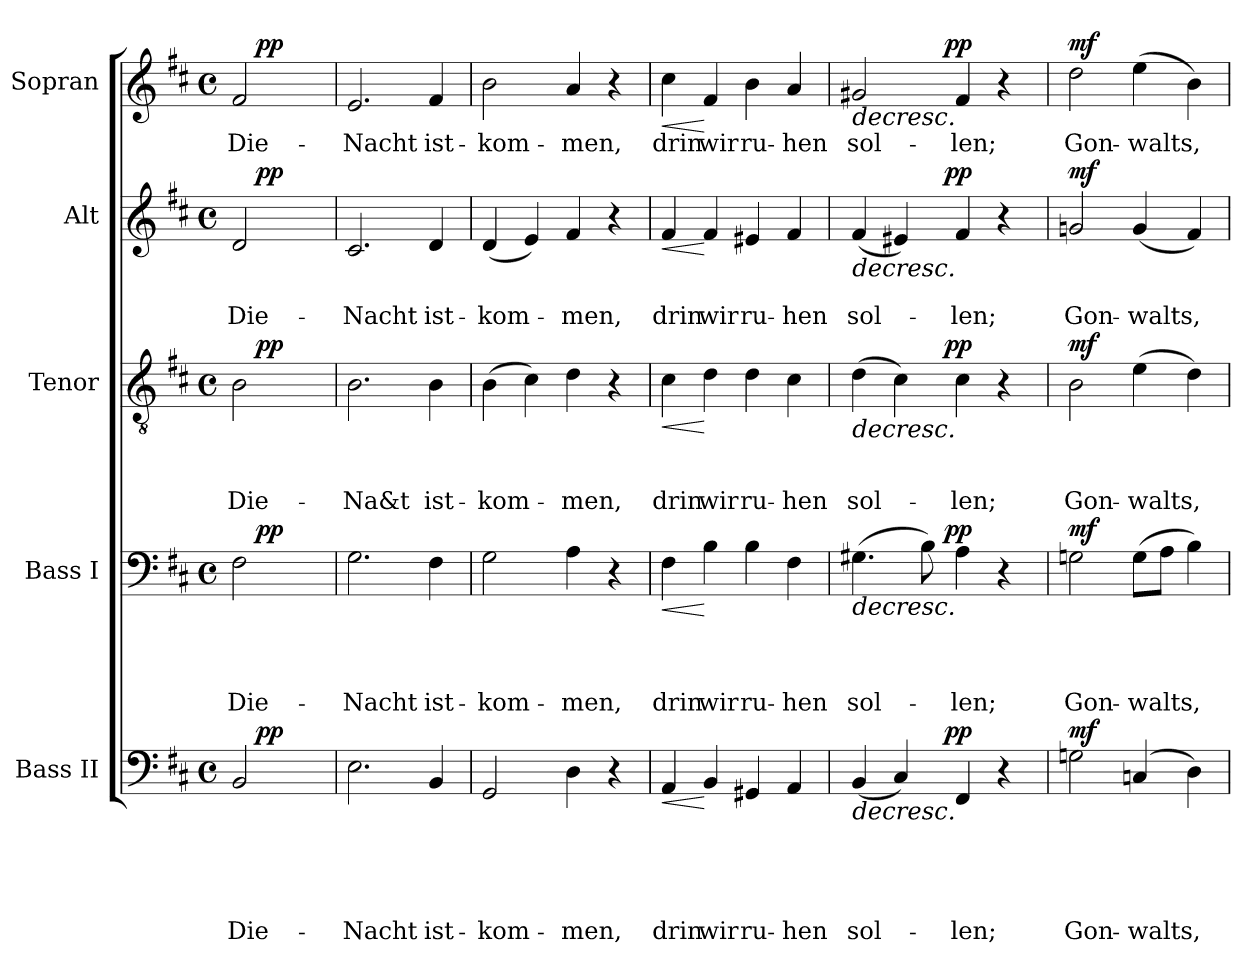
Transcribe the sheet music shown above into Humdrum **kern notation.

**kern	**text	**text	**text	**text	**text	**dynam	**kern	**text	**text	**text	**text	**dynam	**kern	**text	**text	**text	**dynam	**kern	**text	**text	**dynam	**kern	**text	**dynam
*part5	*part5	*part5	*part5	*part5	*part5	*part5	*part4	*part4	*part4	*part4	*part4	*part4	*part3	*part3	*part3	*part3	*part3	*part2	*part2	*part2	*part2	*part1	*part1	*part1
*staff5	*staff5	*staff5	*staff5	*staff5	*staff5	*staff5	*staff4	*staff4	*staff4	*staff4	*staff4	*staff4	*staff3	*staff3	*staff3	*staff3	*staff3	*staff2	*staff2	*staff2	*staff2	*staff1	*staff1	*staff1
*I"Bass II	*	*	*	*	*	*	*I"Bass I	*	*	*	*	*	*I"Tenor	*	*	*	*	*I"Alt	*	*	*	*I"Sopran	*	*
*clefF4	*	*	*	*	*	*	*clefF4	*	*	*	*	*	*clefGv2	*	*	*	*	*clefG2	*	*	*	*clefG2	*	*
*k[f#c#]	*	*	*	*	*	*	*k[f#c#]	*	*	*	*	*	*k[f#c#]	*	*	*	*	*k[f#c#]	*	*	*	*k[f#c#]	*	*
*D:	*	*	*	*	*	*	*D:	*	*	*	*	*	*D:	*	*	*	*	*D:	*	*	*	*D:	*	*
*M4/4	*	*	*	*	*	*	*M4/4	*	*	*	*	*	*M4/4	*	*	*	*	*M4/4	*	*	*	*M4/4	*	*
*met(c)	*	*	*	*	*	*	*met(c)	*	*	*	*	*	*met(c)	*	*	*	*	*met(c)	*	*	*	*met(c)	*	*
=1	=1	=1	=1	=1	=1	=1	=1	=1	=1	=1	=1	=1	=1	=1	=1	=1	=1	=1	=1	=1	=1	=1	=1	=1
!	!	!	!	!	!	!	!	!	!	!	!	!	!	!	!	!	!	!	!	!	!	!LO:TX:a:t=Sehr langsam (	!	!
!	!	!	!	!	!LO:LY:b	!	!	!	!	!	!LO:LY:b	!	!	!	!	!LO:LY:b	!	!	!	!LO:LY:b	!	!	!LO:LY:b	!
*^	*	*	*	*	*	*	*^	*	*	*	*	*	*^	*	*	*	*	*^	*	*	*	*^	*	*
2BB/	16.ryy	.	.	.	.	Die-	.	2F#\	16.ryy	.	.	.	Die-	.	2B\	16.ryy	.	.	Die-	.	2d/	16.ryy	.	Die-	.	2f#/	16.ryy	Die-	.
!	!	!	!	!	!	!	!LO:DY:a	!	!	!	!	!	!	!LO:DY:a	!	!	!	!	!	!LO:DY:a	!	!	!	!	!LO:DY:a	!	!	!	!LO:DY:a
.	4ryy	.	.	.	.	.	pp	.	4ryy	.	.	.	.	pp	.	4ryy	.	.	.	pp	.	4ryy	.	.	pp	.	4ryy	.	pp
.	8ryy	.	.	.	.	.	.	.	8ryy	.	.	.	.	.	.	8ryy	.	.	.	.	.	8ryy	.	.	.	.	8ryy	.	.
.	32ryy	.	.	.	.	.	.	.	32ryy	.	.	.	.	.	.	32ryy	.	.	.	.	.	32ryy	.	.	.	.	32ryy	.	.
=2!	=2!	=2!	=2!	=2!	=2!	=2!	=2!	=2!	=2!	=2!	=2!	=2!	=2!	=2!	=2!	=2!	=2!	=2!	=2!	=2!	=2!	=2!	=2!	=2!	=2!	=2!	=2!	=2!	=2!
!	!	!	!	!	!	!LO:LY:b	!	!	!	!	!	!	!LO:LY:b	!	!	!	!	!	!LO:LY:b	!	!	!	!	!LO:LY:b	!	!	!	!LO:LY:b	!
*v	*v	*	*	*	*	*	*	*	*	*	*	*	*	*	*v	*v	*	*	*	*	*v	*v	*	*	*	*v	*v	*	*
*	*	*	*	*	*	*	*v	*v	*	*	*	*	*	*	*	*	*	*	*	*	*	*	*	*	*
2.E\	.	.	.	.	-Nacht	.	2.G\	.	.	.	-Nacht	.	2.B\	.	.	-Na&t	.	2.c#/	.	-Nacht	.	2.e/	-Nacht	.
!	!	!	!	!	!LO:LY:b	!	!	!	!	!	!LO:LY:b	!	!	!	!	!LO:LY:b	!	!	!	!LO:LY:b	!	!	!LO:LY:b	!
4BB/	.	.	.	.	ist-	.	4F#\	.	.	.	ist-	.	4B\	.	.	ist-	.	4d/	.	ist-	.	4f#/	ist-	.
=3!	=3!	=3!	=3!	=3!	=3!	=3!	=3!	=3!	=3!	=3!	=3!	=3!	=3!	=3!	=3!	=3!	=3!	=3!	=3!	=3!	=3!	=3!	=3!	=3!
!	!	!	!	!	!LO:LY:b	!	!	!	!	!	!LO:LY:b	!	!	!	!	!LO:LY:b	!	!	!	!LO:LY:b	!	!	!LO:LY:b	!
2GG/	.	.	.	.	-kom-	.	2G\	.	.	.	-kom-	.	(>4B\	.	.	-kom-	.	(<4d/	.	-kom-	.	2b\	-kom-	.
.	.	.	.	.	.	.	.	.	.	.	.	.	4c#\)	.	.	.	.	4e/)	.	.	.	.	.	.
!	!	!	!	!	!LO:LY:b	!	!	!	!	!	!LO:LY:b	!	!	!	!	!LO:LY:b	!	!	!	!LO:LY:b	!	!	!LO:LY:b	!
4D\	.	.	.	.	-men,	.	4A\	.	.	.	-men,	.	4d\	.	.	-men,	.	4f#/	.	-men,	.	4a/	-men,	.
4r	.	.	.	.	.	.	4r	.	.	.	.	.	4r	.	.	.	.	4r	.	.	.	4r	.	.
=4!	=4!	=4!	=4!	=4!	=4!	=4!	=4!	=4!	=4!	=4!	=4!	=4!	=4!	=4!	=4!	=4!	=4!	=4!	=4!	=4!	=4!	=4!	=4!	=4!
!	!	!	!	!	!LO:LY:b	!LO:HP:b	!	!	!	!	!LO:LY:b	!LO:HP:b	!	!	!	!LO:LY:b	!LO:HP:b	!	!	!LO:LY:b	!LO:HP:b	!	!LO:LY:b	!LO:HP:b
4AA/	.	.	.	.	drin	<	4F#\	.	.	.	drin	<	4c#\	.	.	drin	<	4f#/	.	drin	<	4cc#\	drin	<
!	!	!	!	!	!LO:LY:b	!	!	!	!	!	!LO:LY:b	!	!	!	!	!LO:LY:b	!	!	!	!LO:LY:b	!	!	!LO:LY:b	!
4BB/	.	.	.	.	wir	[	4B\	.	.	.	wir	[	4d\	.	.	wir	[	4f#/	.	wir	[	4f#/	wir	[
!	!	!	!	!	!LO:LY:b	!	!	!	!	!	!LO:LY:b	!	!	!	!	!LO:LY:b	!	!	!	!LO:LY:b	!	!	!LO:LY:b	!
4GG#X/	.	.	.	.	ru-	.	4B\	.	.	.	ru-	.	4d\	.	.	ru-	.	4e#X/	.	ru-	.	4b\	ru-	.
!	!	!	!	!	!LO:LY:b	!	!	!	!	!	!LO:LY:b	!	!	!	!	!LO:LY:b	!	!	!	!LO:LY:b	!	!	!LO:LY:b	!
4AA/	.	.	.	.	-hen	.	4F#\	.	.	.	-hen	.	4c#\	.	.	-hen	.	4f#/	.	-hen	.	4a/	-hen	.
=5!	=5!	=5!	=5!	=5!	=5!	=5!	=5!	=5!	=5!	=5!	=5!	=5!	=5!	=5!	=5!	=5!	=5!	=5!	=5!	=5!	=5!	=5!	=5!	=5!
!	!	!	!	!	!LO:LY:b	!LO:HP:b	!	!	!	!	!LO:LY:b	!LO:HP:b	!	!	!	!LO:LY:b	!LO:HP:b	!	!	!LO:LY:b	!LO:HP:b	!	!LO:LY:b	!LO:HP:b
*^	*	*	*	*	*	*	*^	*	*	*	*	*	*^	*	*	*	*	*^	*	*	*	*^	*	*
(<4BB/	4...ryy	.	.	.	.	sol-	>	(>4.G#X\	4...ryy	.	.	.	sol-	>	(>4d\	4...ryy	.	.	sol-	>	(<4f#/	4...ryy	.	sol-	>	2g#X/	4...ryy	sol-	>
4C#/)	.	.	.	.	.	.	.	.	.	.	.	.	.	.	4c#\)	.	.	.	.	.	4e#X/)	.	.	.	.	.	.	.	.
.	.	.	.	.	.	.	.	8B\)	.	.	.	.	.	.	.	.	.	.	.	.	.	.	.	.	.	.	.	.	.
!	!	!	!	!	!	!	!LO:DY:a	!	!	!	!	!	!	!LO:DY:a	!	!	!	!	!	!LO:DY:a	!	!	!	!	!LO:DY:a	!	!	!	!LO:DY:a
.	2ryy	.	.	.	.	.	pp	.	2ryy	.	.	.	.	pp	.	2ryy	.	.	.	pp	.	2ryy	.	.	pp	.	2ryy	.	pp
!	!	!	!	!	!	!LO:LY:b	!	!	!	!	!	!	!LO:LY:b	!	!	!	!	!	!LO:LY:b	!	!	!	!	!LO:LY:b	!	!	!	!LO:LY:b	!
4FF#/	.	.	.	.	.	-len;	]	4A\	.	.	.	.	-len;	]	4c#\	.	.	.	-len;	]	4f#/	.	.	-len;	]	4f#/	.	-len;	]
4r	.	.	.	.	.	.	.	4r	.	.	.	.	.	.	4r	.	.	.	.	.	4r	.	.	.	.	4r	.	.	.
.	32ryy	.	.	.	.	.	.	.	32ryy	.	.	.	.	.	.	32ryy	.	.	.	.	.	32ryy	.	.	.	.	32ryy	.	.
!!LO:LB:g=z
=6!	=6!	=6!	=6!	=6!	=6!	=6!	=6!	=6!	=6!	=6!	=6!	=6!	=6!	=6!	=6!	=6!	=6!	=6!	=6!	=6!	=6!	=6!	=6!	=6!	=6!	=6!	=6!	=6!	=6!
!	!	!	!	!	!	!LO:LY:b	!LO:DY:a	!	!	!	!	!	!LO:LY:b	!LO:DY:a	!	!	!	!	!LO:LY:b	!LO:DY:a	!	!	!	!LO:LY:b	!LO:DY:a	!	!	!LO:LY:b	!LO:DY:a
*v	*v	*	*	*	*	*	*	*	*	*	*	*	*	*	*v	*v	*	*	*	*	*v	*v	*	*	*	*v	*v	*	*
*	*	*	*	*	*	*	*v	*v	*	*	*	*	*	*	*	*	*	*	*	*	*	*	*	*	*
2Gn\	.	.	.	.	Gon-	mf	2Gn\	.	.	.	Gon-	mf	2B\	.	.	Gon-	mf	2gn/	.	Gon-	mf	2dd\	Gon-	mf
!	!	!	!	!	!LO:LY:b	!	!	!	!	!	!LO:LY:b	!	!	!	!	!LO:LY:b	!	!	!	!LO:LY:b	!	!	!LO:LY:b	!
(4Cn/	.	.	.	.	-walts,	.	(>8G\L	.	.	.	-walts,	.	(>4e\	.	.	-walts,	.	(<4g/	.	-walts,	.	(>4ee\	-walts,	.
.	.	.	.	.	.	.	8A\J	.	.	.	.	.	.	.	.	.	.	.	.	.	.	.	.	.
4D\)	.	.	.	.	.	.	4B\)	.	.	.	.	.	4d\)	.	.	.	.	4f#/)	.	.	.	4b\)	.	.
=!	=!	=!	=!	=!	=!	=!	=!	=!	=!	=!	=!	=!	=!	=!	=!	=!	=!	=!	=!	=!	=!	=!	=!	=!
*-	*-	*-	*-	*-	*-	*-	*-	*-	*-	*-	*-	*-	*-	*-	*-	*-	*-	*-	*-	*-	*-	*-	*-	*-
